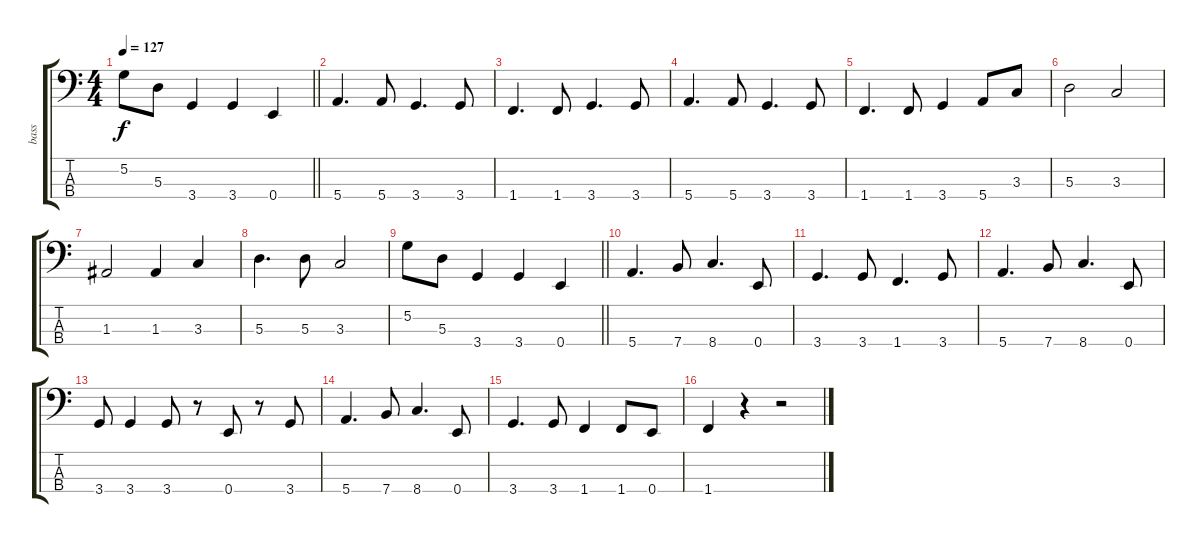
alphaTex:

\track ("bass" "bass") {instrument electricbasspick}
\staff {score tabs}
\tuning (G2 D2 A1 E1) {hide}
\ts (4 4)
\tempo 127
\clef f4
\barLineRight lightlight
\ks c
5.2.8{dy f} 5.3.8 3.4.4 3.4.4 0.4.4 |
5.4.4{d} 5.4.8 3.4.4{d} 3.4.8 |
1.4.4{d} 1.4.8 3.4.4{d} 3.4.8 |
5.4.4{d} 5.4.8 3.4.4{d} 3.4.8 |
1.4.4{d} 1.4.8 3.4.4 5.4.8 3.3.8 |
5.3.2 3.3.2 |
1.3.2 1.3.4 3.3.4 |
5.3.4{d} 5.3.8 3.3.2 |
\barLineRight lightlight
5.2.8 5.3.8 3.4.4 3.4.4 0.4.4 |
5.4.4{d} 7.4.8 8.4.4{d} 0.4.8 |
3.4.4{d} 3.4.8 1.4.4{d} 3.4.8 |
5.4.4{d} 7.4.8 8.4.4{d} 0.4.8 |
3.4.8 3.4.4 3.4.8 r.8 0.4.8 r.8 3.4.8 |
5.4.4{d} 7.4.8 8.4.4{d} 0.4.8 |
3.4.4{d} 3.4.8 1.4.4 1.4.8 0.4.8 |
1.4.4 r.4 r.2
